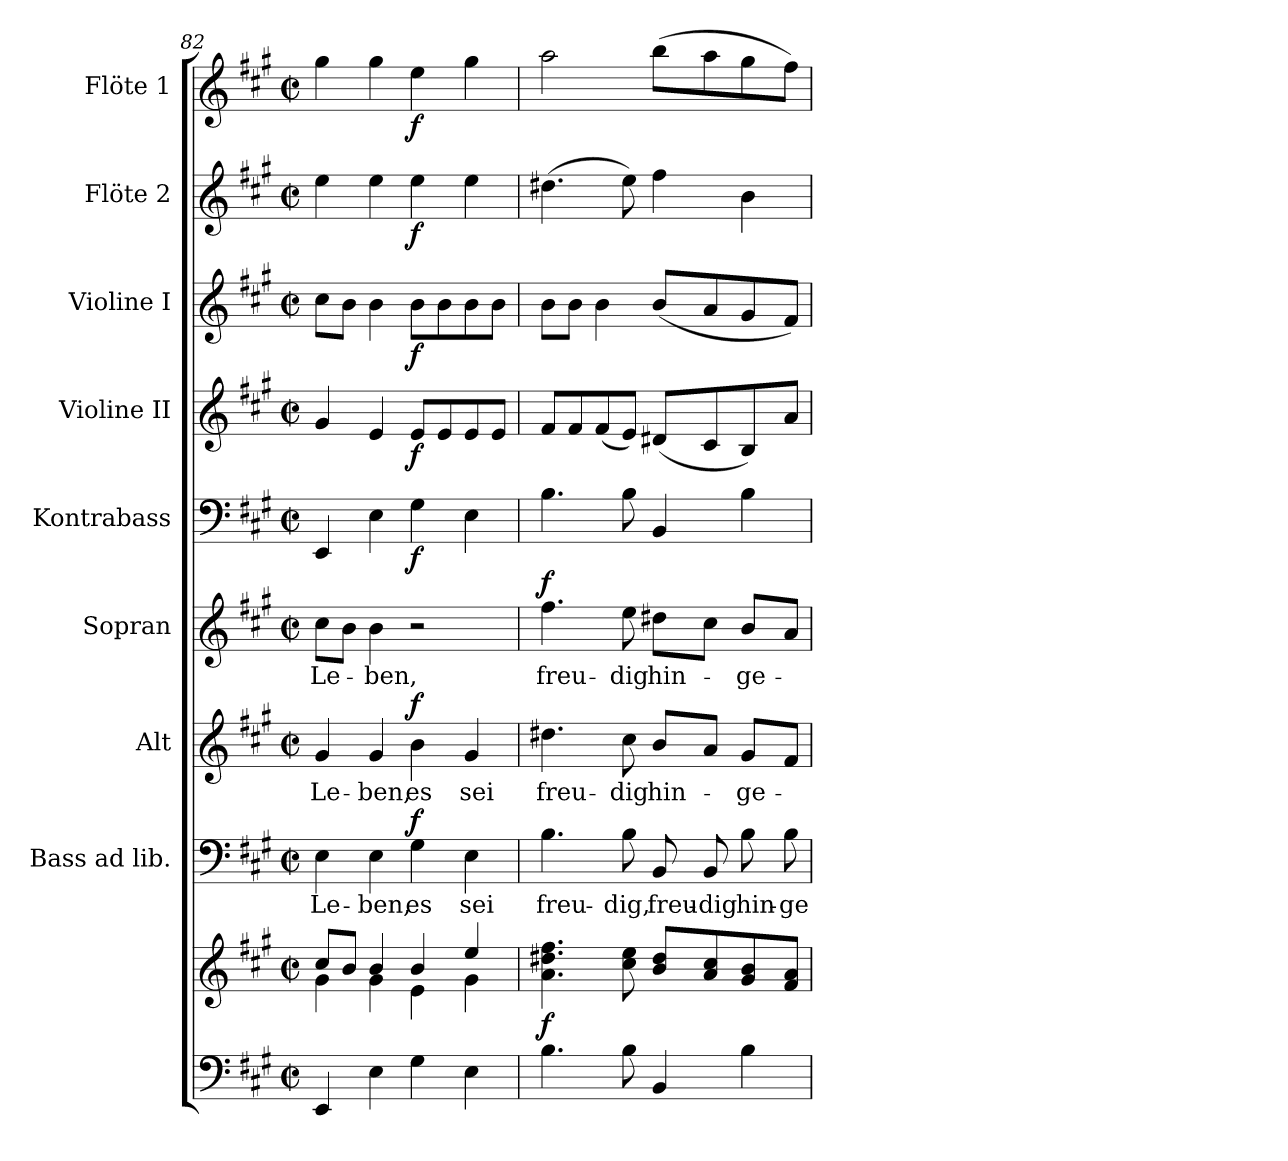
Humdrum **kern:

**kern	**kern	**dynam	**kern	**text	**dynam	**kern	**text	**dynam	**kern	**text	**dynam	**kern	**dynam	**kern	**dynam	**kern	**dynam	**kern	**dynam	**kern	**dynam
*part9	*part9	*part9	*part8	*part8	*part8	*part7	*part7	*part7	*part6	*part6	*part6	*part5	*part5	*part4	*part4	*part3	*part3	*part2	*part2	*part1	*part1
*staff10	*staff9	*staff9/10	*staff8	*staff8	*staff8	*staff7	*staff7	*staff7	*staff6	*staff6	*staff6	*staff5	*staff5	*staff4	*staff4	*staff3	*staff3	*staff2	*staff2	*staff1	*staff1
*	*	*	*I"Bass ad lib.	*	*	*I"Alt	*	*	*I"Sopran	*	*	*I"Kontrabass	*	*I"Violine II	*	*I"Violine I	*	*I"Flöte 2	*	*I"Flöte 1	*
*	*	*	*I'B.	*	*	*I'A.	*	*	*I'S.	*	*	*I'Kb.	*	*I'Vl. II	*	*I'Vl. I	*	*I'Fl. 2	*	*I'Fl. 1	*
!!LO:PB:g=z
*clefF4	*clefG2	*	*clefF4	*	*	*clefG2	*	*	*clefG2	*	*	*clefF4	*	*clefG2	*	*clefG2	*	*clefG2	*	*clefG2	*
*	*	*	*	*	*	*	*	*	*	*	*	*ITrd7c12	*	*	*	*	*	*	*	*	*
*k[f#c#g#]	*k[f#c#g#]	*	*k[f#c#g#]	*	*	*k[f#c#g#]	*	*	*k[f#c#g#]	*	*	*k[f#c#g#]	*	*k[f#c#g#]	*	*k[f#c#g#]	*	*k[f#c#g#]	*	*k[f#c#g#]	*
*A:	*A:	*	*A:	*	*	*A:	*	*	*A:	*	*	*A:	*	*A:	*	*A:	*	*A:	*	*A:	*
*M2/2	*M2/2	*	*M2/2	*	*	*M2/2	*	*	*M2/2	*	*	*M2/2	*	*M2/2	*	*M2/2	*	*M2/2	*	*M2/2	*
*met(c|)	*met(c|)	*	*met(c|)	*	*	*met(c|)	*	*	*met(c|)	*	*	*met(c|)	*	*met(c|)	*	*met(c|)	*	*met(c|)	*	*met(c|)	*
=82	=82	=82	=82	=82	=82	=82	=82	=82	=82	=82	=82	=82	=82	=82	=82	=82	=82	=82	=82	=82	=82
*	*^	*	*	*	*	*	*	*	*	*	*	*	*	*	*	*	*	*	*	*	*
!	!	!	!	!	!LO:LY:b	!	!	!LO:LY:b	!	!	!LO:LY:b	!	!	!	!	!	!	!	!	!	!	!
4EE/	8cc#/L	4g#\	.	4E\	Le-	.	4g#/	Le-	.	8cc#\L	Le-	.	4EEE/	.	4g#/	.	8cc#\L	.	4ee\	.	4gg#\	.
.	8b/J	.	.	.	.	.	.	.	.	8b\J	.	.	.	.	.	.	8b\J	.	.	.	.	.
!	!	!	!	!	!LO:LY:b	!	!	!LO:LY:b	!	!	!LO:LY:b	!	!	!	!	!	!	!	!	!	!	!
4E\	4b/	4g#\	.	4E\	-ben,	.	4g#/	-ben,	.	4b\	-ben,	.	4EE\	.	4e/	.	4b\	.	4ee\	.	4gg#\	.
!	!	!	!	!	!LO:LY:b	!LO:DY:a	!	!LO:LY:b	!LO:DY:a	!	!	!	!	!LO:DY:b	!	!LO:DY:b	!	!LO:DY:b	!	!LO:DY:b	!	!LO:DY:b
4G#\	4b/	4e\	.	4G#\	es	f	4b\	es	f	2r	.	.	4GG#\	f	8e/L	f	8b\L	f	4ee\	f	4ee\	f
.	.	.	.	.	.	.	.	.	.	.	.	.	.	.	8e/	.	8b\	.	.	.	.	.
!	!	!	!	!	!LO:LY:b	!	!	!LO:LY:b	!	!	!	!	!	!	!	!	!	!	!	!	!	!
4E\	4ee/	4g#\	.	4E\	sei	.	4g#/	sei	.	.	.	.	4EE\	.	8e/	.	8b\	.	4ee\	.	4gg#\	.
.	.	.	.	.	.	.	.	.	.	.	.	.	.	.	8e/J	.	8b\J	.	.	.	.	.
*	*v	*v	*	*	*	*	*	*	*	*	*	*	*	*	*	*	*	*	*	*	*	*
=83	=83	=83	=83	=83	=83	=83	=83	=83	=83	=83	=83	=83	=83	=83	=83	=83	=83	=83	=83	=83	=83
!	!	!LO:DY:b	!	!LO:LY:b	!	!	!LO:LY:b	!	!	!LO:LY:b	!LO:DY:a	!	!	!	!	!	!	!	!	!	!
4.B\	4.a\ 4.dd#X\ 4.ff#\	f	4.B\	freu-	.	4.dd#X\	freu-	.	4.ff#\	freu-	f	4.BB\	.	8f#/L	.	8b\L	.	(>4.dd#X\	.	2aa\	.
.	.	.	.	.	.	.	.	.	.	.	.	.	.	8f#/	.	8b\J	.	.	.	.	.
.	.	.	.	.	.	.	.	.	.	.	.	.	.	(<8f#/	.	4b\	.	.	.	.	.
!	!	!	!	!LO:LY:b	!	!	!LO:LY:b	!	!	!LO:LY:b	!	!	!	!	!	!	!	!	!	!	!
8B\	8cc#\ 8ee\	.	8B\	-dig,	.	8cc#\	-dig	.	8ee\	-dig	.	8BB\	.	8e/J)	.	.	.	8ee\)	.	.	.
!	!	!	!	!LO:LY:b	!	!	!LO:LY:b	!	!	!LO:LY:b	!	!	!	!	!	!	!	!	!	!	!
4BB/	8b/ 8dd#/L	.	8BB/	freu-	.	8b/L	hin-	.	8dd#X\L	hin-	.	4BBB/	.	(<8d#X/L	.	(<8b/L	.	4ff#\	.	(>8bb\L	.
!	!	!	!	!LO:LY:b	!	!	!	!	!	!	!	!	!	!	!	!	!	!	!	!	!
.	8a/ 8cc#/	.	8BB/	-dig	.	8a/J	.	.	8cc#\J	.	.	.	.	8c#/	.	8a/	.	.	.	8aa\	.
!	!	!	!	!LO:LY:b	!	!	!LO:LY:b	!	!	!LO:LY:b	!	!	!	!	!	!	!	!	!	!	!
4B\	8g#/ 8b/	.	8B\	hin-	.	8g#/L	-ge-	.	8b/L	-ge-	.	4BB\	.	8B/)	.	8g#/	.	4b\	.	8gg#\	.
!	!	!	!	!LO:LY:b	!	!	!	!	!	!	!	!	!	!	!	!	!	!	!	!	!
.	8f#/ 8a/J	.	8B\	-ge-	.	8f#/J	.	.	8a/J	.	.	.	.	8a/J	.	8f#/J)	.	.	.	8ff#\J)	.
=	=	=	=	=	=	=	=	=	=	=	=	=	=	=	=	=	=	=	=	=	=
*-	*-	*-	*-	*-	*-	*-	*-	*-	*-	*-	*-	*-	*-	*-	*-	*-	*-	*-	*-	*-	*-
